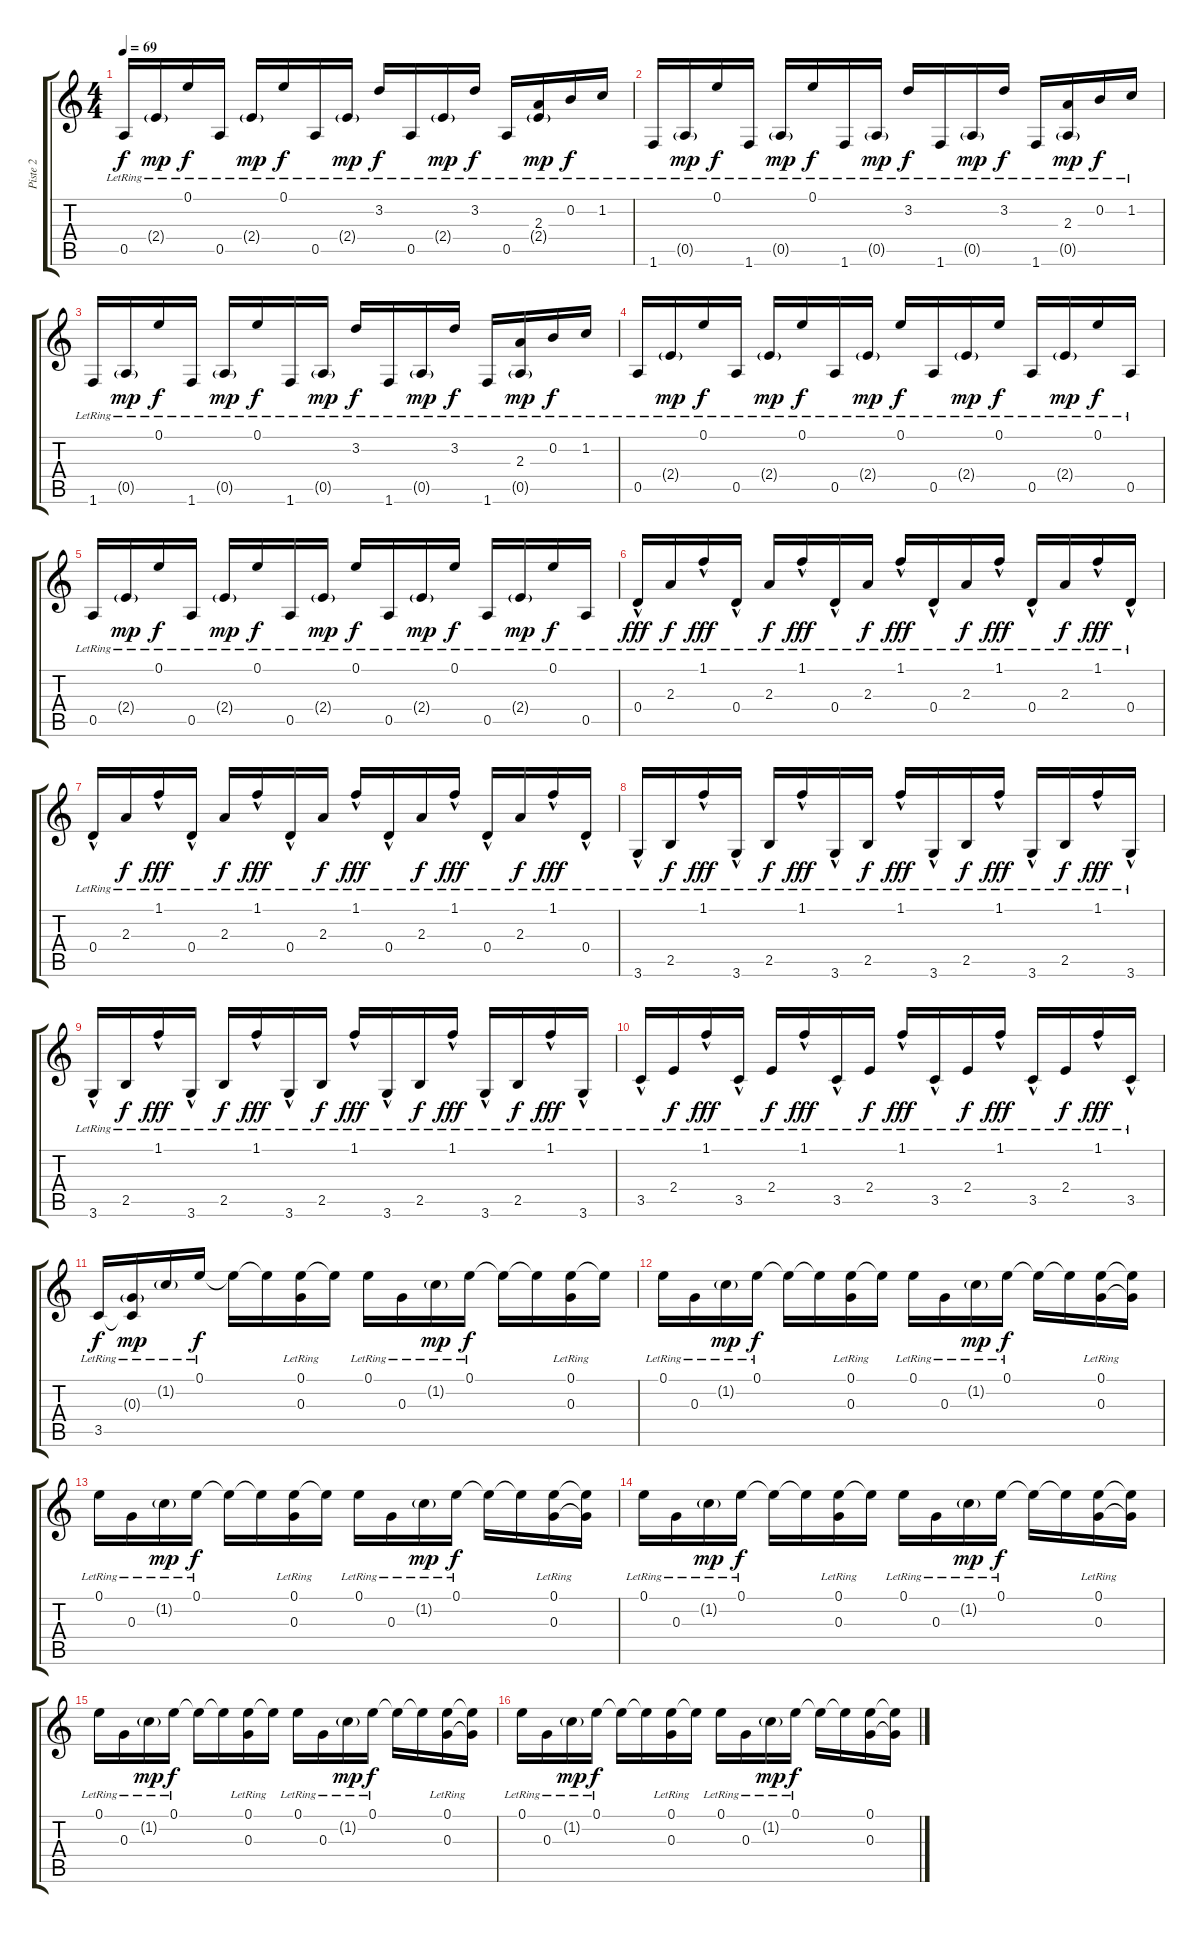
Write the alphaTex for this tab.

\track ("Piste 2" "Piste 2") {instrument electricguitarjazz}
\staff {score tabs}
\tuning (E4 B3 G3 D3 A2 E2) {hide}
\ts (4 4)
\tempo 69
\clef g2
\ks c
0.5{lr}.16{dy f} 2.4{g lr}.16{dy mp} 0.1{lr}.16{dy f} 0.5{lr}.16 2.4{g lr}.16{dy mp} 0.1{lr}.16{dy f} 0.5{lr}.16 2.4{g lr}.16{dy mp} 3.2{lr}.16{dy f} 0.5{lr}.16 2.4{g lr}.16{dy mp} 3.2{lr}.16{dy f} 0.5{lr}.16 (2.3{lr} 2.4{g lr}).16{dy mp} 0.2{lr}.16{dy f} 1.2{lr}.16 |
1.6{lr}.16 0.5{g lr}.16{dy mp} 0.1{lr}.16{dy f} 1.6{lr}.16 0.5{g lr}.16{dy mp} 0.1{lr}.16{dy f} 1.6{lr}.16 0.5{g lr}.16{dy mp} 3.2{lr}.16{dy f} 1.6{lr}.16 0.5{g lr}.16{dy mp} 3.2{lr}.16{dy f} 1.6{lr}.16 (2.3{lr} 0.5{g lr}).16{dy mp} 0.2{lr}.16{dy f} 1.2{lr}.16 |
1.6{lr}.16 0.5{g lr}.16{dy mp} 0.1{lr}.16{dy f} 1.6{lr}.16 0.5{g lr}.16{dy mp} 0.1{lr}.16{dy f} 1.6{lr}.16 0.5{g lr}.16{dy mp} 3.2{lr}.16{dy f} 1.6{lr}.16 0.5{g lr}.16{dy mp} 3.2{lr}.16{dy f} 1.6{lr}.16 (2.3{lr} 0.5{g lr}).16{dy mp} 0.2{lr}.16{dy f} 1.2{lr}.16 |
0.5{lr}.16{volume 16 instrument electricguitarclean} 2.4{g lr}.16{dy mp} 0.1{lr}.16{dy f} 0.5{lr}.16 2.4{g lr}.16{dy mp} 0.1{lr}.16{dy f} 0.5{lr}.16 2.4{g lr}.16{dy mp} 0.1{lr}.16{dy f} 0.5{lr}.16 2.4{g lr}.16{dy mp} 0.1{lr}.16{dy f} 0.5{lr}.16 2.4{g lr}.16{dy mp} 0.1{lr}.16{dy f} 0.5{lr}.16 |
0.5{lr}.16 2.4{g lr}.16{dy mp} 0.1{lr}.16{dy f} 0.5{lr}.16 2.4{g lr}.16{dy mp} 0.1{lr}.16{dy f} 0.5{lr}.16 2.4{g lr}.16{dy mp} 0.1{lr}.16{dy f} 0.5{lr}.16 2.4{g lr}.16{dy mp} 0.1{lr}.16{dy f} 0.5{lr}.16 2.4{g lr}.16{dy mp} 0.1{lr}.16{dy f} 0.5{lr}.16 |
0.4{hac lr}.16{dy fff} 2.3{lr}.16{dy f} 1.1{hac lr}.16{dy fff} 0.4{hac lr}.16 2.3{lr}.16{dy f} 1.1{hac lr}.16{dy fff} 0.4{hac lr}.16 2.3{lr}.16{dy f} 1.1{hac lr}.16{dy fff} 0.4{hac lr}.16 2.3{lr}.16{dy f} 1.1{hac lr}.16{dy fff} 0.4{hac lr}.16 2.3{lr}.16{dy f} 1.1{hac lr}.16{dy fff} 0.4{hac lr}.16 |
0.4{hac lr}.16 2.3{lr}.16{dy f} 1.1{hac lr}.16{dy fff} 0.4{hac lr}.16 2.3{lr}.16{dy f} 1.1{hac lr}.16{dy fff} 0.4{hac lr}.16 2.3{lr}.16{dy f} 1.1{hac lr}.16{dy fff} 0.4{hac lr}.16 2.3{lr}.16{dy f} 1.1{hac lr}.16{dy fff} 0.4{hac lr}.16 2.3{lr}.16{dy f} 1.1{hac lr}.16{dy fff} 0.4{hac lr}.16 |
3.6{hac lr}.16 2.5{lr}.16{dy f} 1.1{hac lr}.16{dy fff} 3.6{hac lr}.16 2.5{lr}.16{dy f} 1.1{hac lr}.16{dy fff} 3.6{hac lr}.16 2.5{lr}.16{dy f} 1.1{hac lr}.16{dy fff} 3.6{hac lr}.16 2.5{lr}.16{dy f} 1.1{hac lr}.16{dy fff} 3.6{hac lr}.16 2.5{lr}.16{dy f} 1.1{hac lr}.16{dy fff} 3.6{hac lr}.16 |
3.6{hac lr}.16 2.5{lr}.16{dy f} 1.1{hac lr}.16{dy fff} 3.6{hac lr}.16 2.5{lr}.16{dy f} 1.1{hac lr}.16{dy fff} 3.6{hac lr}.16 2.5{lr}.16{dy f} 1.1{hac lr}.16{dy fff} 3.6{hac lr}.16 2.5{lr}.16{dy f} 1.1{hac lr}.16{dy fff} 3.6{hac lr}.16 2.5{lr}.16{dy f} 1.1{hac lr}.16{dy fff} 3.6{hac lr}.16 |
3.5{hac lr}.16 2.4{lr}.16{dy f} 1.1{hac lr}.16{dy fff} 3.5{hac lr}.16 2.4{lr}.16{dy f} 1.1{hac lr}.16{dy fff} 3.5{hac lr}.16 2.4{lr}.16{dy f} 1.1{hac lr}.16{dy fff} 3.5{hac lr}.16 2.4{lr}.16{dy f} 1.1{hac lr}.16{dy fff} 3.5{hac lr}.16 2.4{lr}.16{dy f} 1.1{hac lr}.16{dy fff} 3.5{hac lr}.16 |
3.5{lr}.16{dy f} (0.3{g lr} 3.5{t}).16{dy mp volume 10 instrument electricguitarjazz} 1.2{g lr}.16 0.1{lr}.16{dy f} 0.1{t}.16 0.1{t}.16 (0.1{lr} 0.3{lr}).16 0.1{t}.16 0.1{lr}.16 0.3{lr}.16 1.2{g lr}.16{dy mp} 0.1{lr}.16{dy f} 0.1{t}.16 0.1{t}.16 (0.1{lr} 0.3{lr}).16 0.1{t}.16 |
0.1{lr}.16 0.3{lr}.16 1.2{g lr}.16{dy mp} 0.1{lr}.16{dy f} 0.1{t}.16 0.1{t}.16 (0.1{lr} 0.3{lr}).16 0.1{t}.16 0.1{lr}.16 0.3{lr}.16 1.2{g lr}.16{dy mp} 0.1{lr}.16{dy f} 0.1{t}.16 0.1{t}.16 (0.1{lr} 0.3{lr}).16 (0.1{t} 0.3{t}).16 |
0.1{lr}.16 0.3{lr}.16 1.2{g lr}.16{dy mp} 0.1{lr}.16{dy f} 0.1{t}.16 0.1{t}.16 (0.1{lr} 0.3{lr}).16 0.1{t}.16 0.1{lr}.16 0.3{lr}.16 1.2{g lr}.16{dy mp} 0.1{lr}.16{dy f} 0.1{t}.16 0.1{t}.16 (0.1{lr} 0.3{lr}).16 (0.1{t} 0.3{t}).16 |
0.1{lr}.16 0.3{lr}.16 1.2{g lr}.16{dy mp} 0.1{lr}.16{dy f} 0.1{t}.16 0.1{t}.16 (0.1{lr} 0.3{lr}).16 0.1{t}.16 0.1{lr}.16 0.3{lr}.16 1.2{g lr}.16{dy mp} 0.1{lr}.16{dy f} 0.1{t}.16 0.1{t}.16 (0.1{lr} 0.3{lr}).16 (0.1{t} 0.3{t}).16 |
0.1{lr}.16 0.3{lr}.16 1.2{g lr}.16{dy mp} 0.1{lr}.16{dy f} 0.1{t}.16 0.1{t}.16 (0.1{lr} 0.3{lr}).16 0.1{t}.16 0.1{lr}.16 0.3{lr}.16 1.2{g lr}.16{dy mp} 0.1{lr}.16{dy f} 0.1{t}.16 0.1{t}.16 (0.1{lr} 0.3{lr}).16 (0.1{t} 0.3{t}).16 |
0.1{lr}.16 0.3{lr}.16 1.2{g lr}.16{dy mp} 0.1{lr}.16{dy f} 0.1{t}.16 0.1{t}.16 (0.1{lr} 0.3{lr}).16 0.1{t}.16 0.1{lr}.16 0.3{lr}.16 1.2{g lr}.16{dy mp} 0.1{lr}.16{dy f} 0.1{t}.16 0.1{t}.16 (0.1 0.3).16 (0.1{t} 0.3{t}).16
